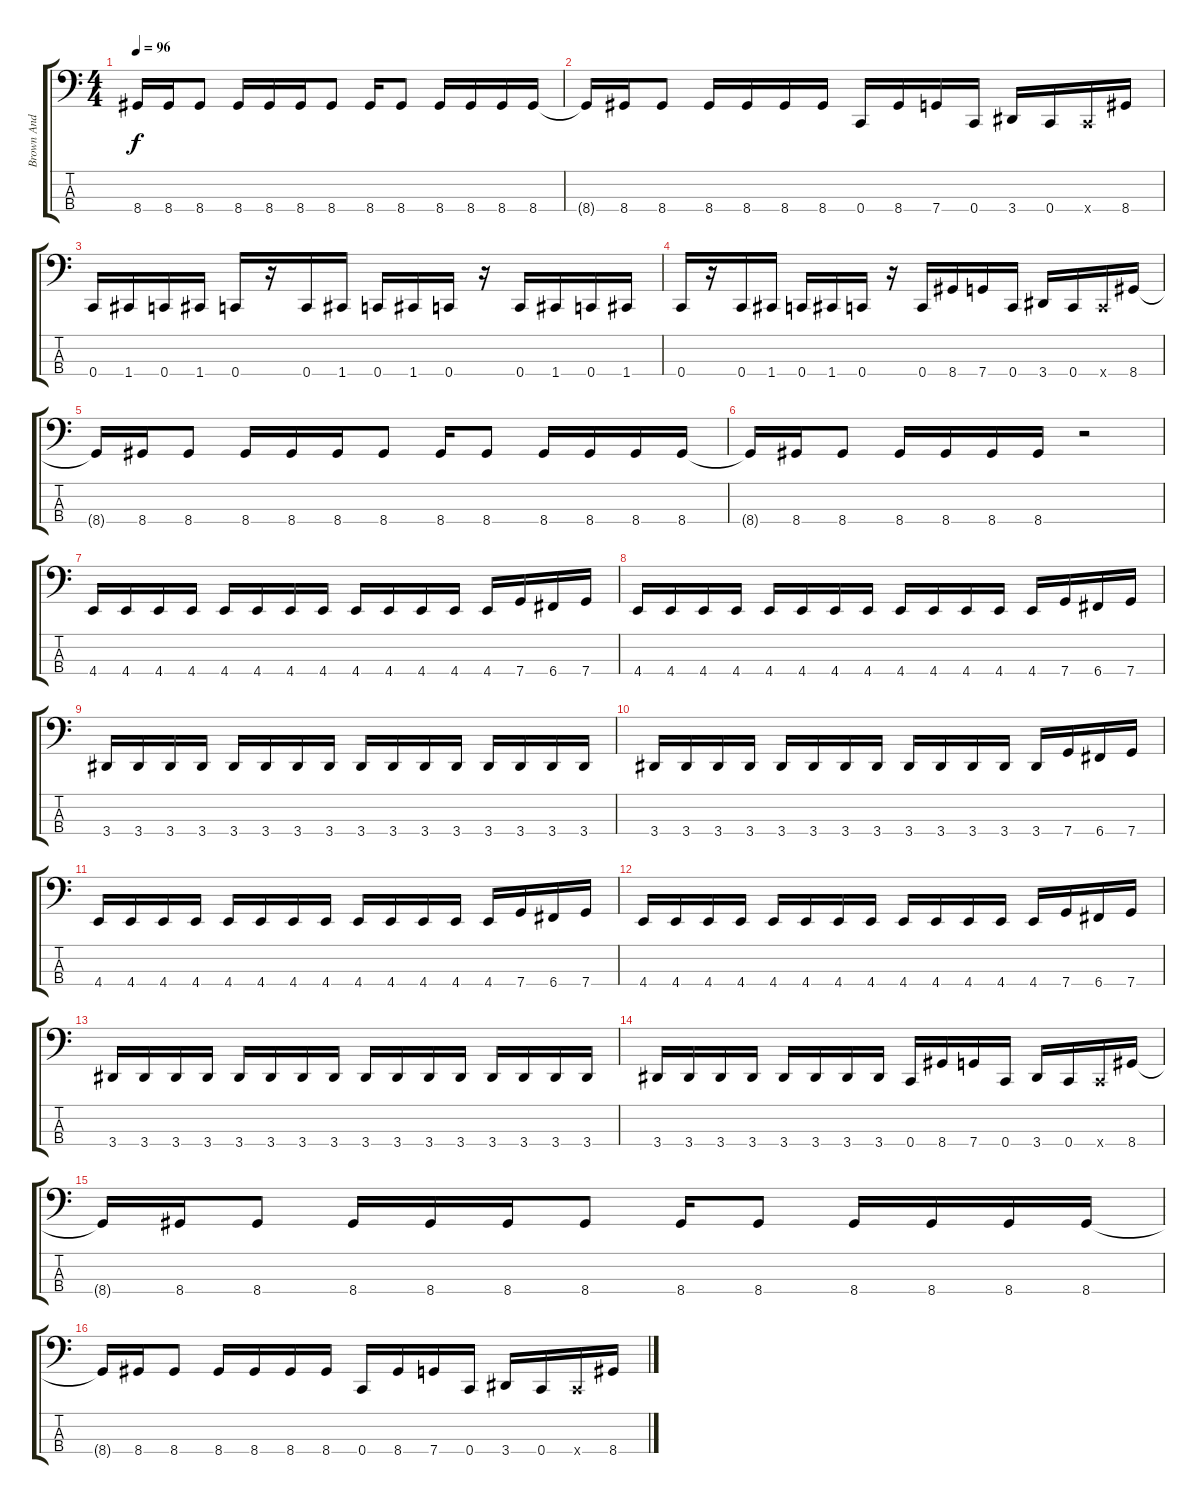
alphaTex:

\track ("Brown And Sticky" "Brown And ") {instrument electricbasspick}
\staff {score tabs}
\tuning (F2 C2 G1 C1) {hide}
\ts (4 4)
\tempo 96
\clef f4
\ks c
8.4{t}.16{dy f} 8.4.16 8.4.8 8.4.16 8.4.16 8.4.16 8.4.8 8.4.16 8.4.8 8.4.16 8.4.16 8.4.16 8.4.16 |
8.4{t}.16 8.4.16 8.4.8 8.4.16 8.4.16 8.4.16 8.4.16 0.4.16 8.4.16 7.4.16 0.4.16 3.4.16 0.4.16 0.4{x}.16 8.4.16 |
0.4.16 1.4.16 0.4.16 1.4.16 0.4.16 r.16 0.4.16 1.4.16 0.4.16 1.4.16 0.4.16 r.16 0.4.16 1.4.16 0.4.16 1.4.16 |
0.4.16 r.16 0.4.16 1.4.16 0.4.16 1.4.16 0.4.16 r.16 0.4.16 8.4.16 7.4.16 0.4.16 3.4.16 0.4.16 0.4{x}.16 8.4.16 |
8.4{t}.16 8.4.16 8.4.8 8.4.16 8.4.16 8.4.16 8.4.8 8.4.16 8.4.8 8.4.16 8.4.16 8.4.16 8.4.16 |
8.4{t}.16 8.4.16 8.4.8 8.4.16 8.4.16 8.4.16 8.4.16 r.2 |
4.4.16 4.4.16 4.4.16 4.4.16 4.4.16 4.4.16 4.4.16 4.4.16 4.4.16 4.4.16 4.4.16 4.4.16 4.4.16 7.4.16 6.4.16 7.4.16 |
4.4.16 4.4.16 4.4.16 4.4.16 4.4.16 4.4.16 4.4.16 4.4.16 4.4.16 4.4.16 4.4.16 4.4.16 4.4.16 7.4.16 6.4.16 7.4.16 |
3.4.16 3.4.16 3.4.16 3.4.16 3.4.16 3.4.16 3.4.16 3.4.16 3.4.16 3.4.16 3.4.16 3.4.16 3.4.16 3.4.16 3.4.16 3.4.16 |
3.4.16 3.4.16 3.4.16 3.4.16 3.4.16 3.4.16 3.4.16 3.4.16 3.4.16 3.4.16 3.4.16 3.4.16 3.4.16 7.4.16 6.4.16 7.4.16 |
4.4.16 4.4.16 4.4.16 4.4.16 4.4.16 4.4.16 4.4.16 4.4.16 4.4.16 4.4.16 4.4.16 4.4.16 4.4.16 7.4.16 6.4.16 7.4.16 |
4.4.16 4.4.16 4.4.16 4.4.16 4.4.16 4.4.16 4.4.16 4.4.16 4.4.16 4.4.16 4.4.16 4.4.16 4.4.16 7.4.16 6.4.16 7.4.16 |
3.4.16 3.4.16 3.4.16 3.4.16 3.4.16 3.4.16 3.4.16 3.4.16 3.4.16 3.4.16 3.4.16 3.4.16 3.4.16 3.4.16 3.4.16 3.4.16 |
3.4.16 3.4.16 3.4.16 3.4.16 3.4.16 3.4.16 3.4.16 3.4.16 0.4.16 8.4.16 7.4.16 0.4.16 3.4.16 0.4.16 0.4{x}.16 8.4.16 |
8.4{t}.16 8.4.16 8.4.8 8.4.16 8.4.16 8.4.16 8.4.8 8.4.16 8.4.8 8.4.16 8.4.16 8.4.16 8.4.16 |
8.4{t}.16 8.4.16 8.4.8 8.4.16 8.4.16 8.4.16 8.4.16 0.4.16 8.4.16 7.4.16 0.4.16 3.4.16 0.4.16 0.4{x}.16 8.4.16
